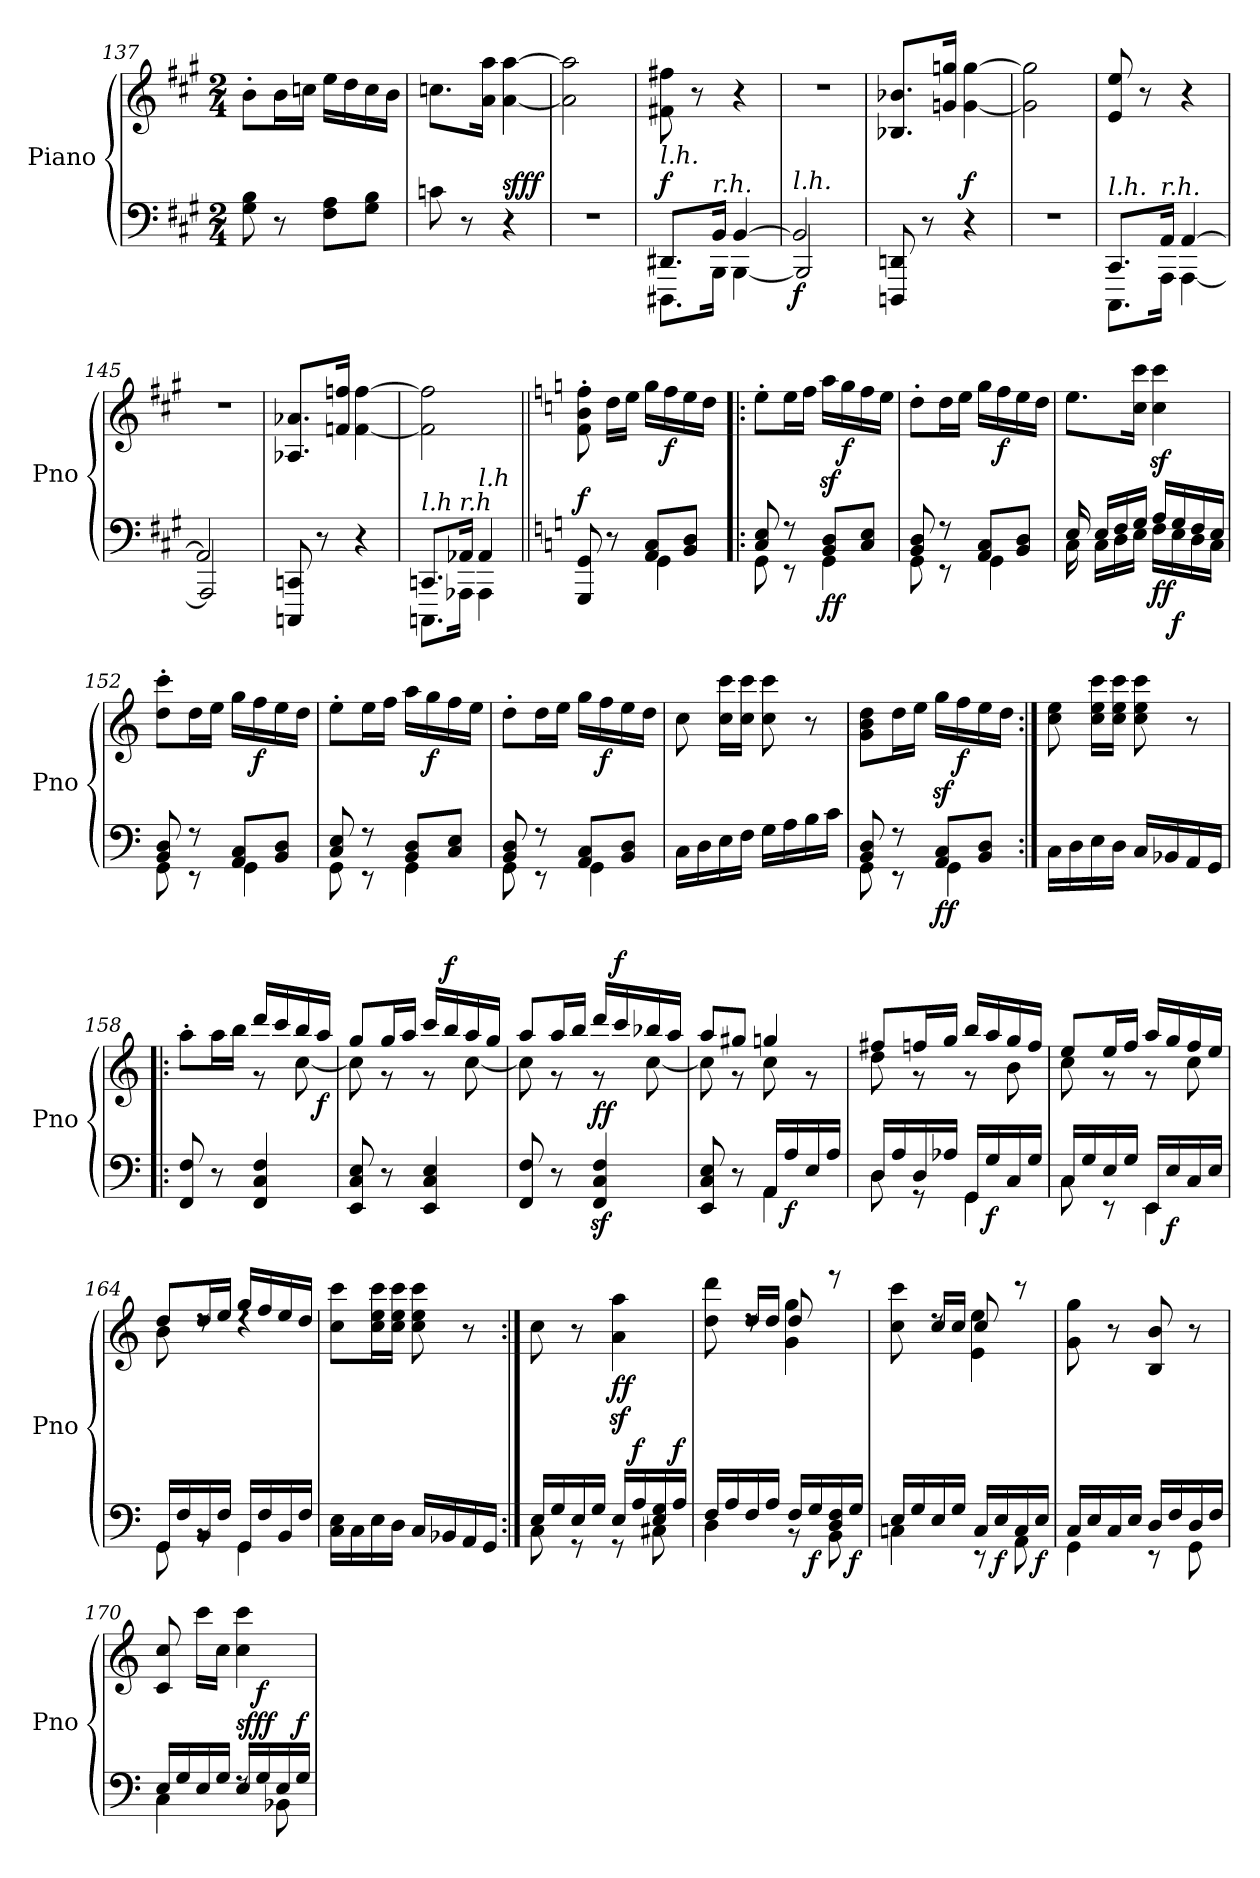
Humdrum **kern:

**kern	**kern	**dynam
*part1	*part1	*part1
*staff2	*staff1	*staff1/2
*I"Piano	*	*
*I'Pno	*	*
*clefF4	*clefG2	*
*k[f#c#g#]	*k[f#c#g#]	*
*M2/4	*M2/4	*
=137	=137	=137
8G#\ 8B\	8b'\L	.
8r	16b\L	.
.	16ccn\JJ	.
8F#\ 8A\L	16ee\LL	.
.	16dd\	.
8G#\ 8B\J	16cc\	.
.	16b\JJ	.
=138	=138	=138
8cn\	8.ccn\L	.
8r	.	.
.	16a\ 16aa\Jk	.
!	!	!LO:DY:a=2
!	!	!LO:DY:n=1:b
4r	[4a\ [4aa\	sf ff
=139	=139	=139
2r	2a\] 2aa\]	.
=140	=140	=140
*^	*	*
!LO:TX:a:i:t=l.h.	!	!	!
!	!	!	!LO:DY:a=2
8.DD#X/L	8.DDD#X\L	8f#X\ 8ff#X\	f
.	.	8r	.
!LO:TX:a:i:t=r.h.	!	!	!
16BB/Jk	16BBB\Jk	.	.
!	!	!	!LO:DY:b=2
!	!	!	!LO:DY:n=1:a=2
[4BB/	[4BBB\	4r	ff sf
=141	=141	=141	=141
!LO:TX:a:i:t=l.h.	!	!	!
!	!	!	!LO:DY:b=2
2BB/]	2BBB/]	2r	f
*v	*v	*	*
=142	=142	=142
8DDDn/ 8DDn/	8.B-X/ 8.b-X/L	.
8r	.	.
.	16gn/ 16ggn/Jk	.
!	!	!LO:DY:a=2
4r	[4g\ [4gg\	f
=143	=143	=143
2r	2g\] 2gg\]	.
=144	=144	=144
*^	*	*
!LO:TX:a:i:t=l.h.	!	!	!
8.CC#/L	8.CCC#\L	8e/ 8ee/	.
.	.	8r	.
!LO:TX:a:i:t=r.h.	!	!	!
16AA/Jk	16AAA\Jk	.	.
!	!	!	!LO:DY:a=2
!	!	!	!LO:DY:n=1:a=2
[4AA/	[4AAA\	4r	ff sf
=145	=145	=145	=145
2AA/]	2AAA/]	2r	.
*v	*v	*	*
!!LO:PB:g=z
=146	=146	=146
8CCCn/ 8CCn/	8.A-X/ 8.a-X/L	.
8r	.	.
.	16fn/ 16ffn/Jk	.
4r	[4f\ [4ff\	.
=147	=147	=147
*^	*	*
!LO:TX:a:i:t=l.h	!	!	!
8.CCn/L	8.CCCn\L	2f\] 2ff\]	.
!LO:TX:a:i:t=r.h	!	!	!
16AA-X/Jk	16AAA-X\Jk	.	.
!LO:TX:a:i:t=l.h	!	!	!
!	!	!	!LO:DY:b=2
!	!	!	!LO:DY:n=1:a=2
4AA-/	4AAA-\	.	ff sf
=148||	=148||	=148||	=148||
*k[]	*	*k[]	*
!	!	!	!LO:DY:a=2
8GGG/ 8GG/	4ryy	8f\' 8b\' 8ff\'	f
8r	.	16dd\LL	.
.	.	16ee\JJ	.
!	!	!	!LO:DY:b=2
!	!	!	!LO:DY:n=1:a=2
8AA/ 8C/L	4GG\	16gg\LL	ff sf
!	!	!	!LO:DY:n=2:b
.	.	16ff\	f
8BB/ 8D/J	.	16ee\	.
.	.	16dd\JJ	.
=149!|:	=149!|:	=149!|:	=149!|:
8C/ 8E/	8GG\	8ee'\L	.
8r	8r	16ee\L	.
.	.	16ff\JJ	.
!	!	!	!LO:DY:b=2
8BB/ 8D/L	4GG\	16aaz<\LL	ff
!	!	!	!LO:DY:b
.	.	16gg\	f
8C/ 8E/J	.	16ff\	.
.	.	16ee\JJ	.
=150	=150	=150	=150
8BB/ 8D/	8GG\	8dd'\L	.
8r	8r	16dd\L	.
.	.	16ee\JJ	.
!	!	!	!LO:DY:b=2
!	!	!	!LO:DY:n=1:a=2
8AA/ 8C/L	4GG\	16gg\LL	ff sf
!	!	!	!LO:DY:n=2:b
.	.	16ff\	f
8BB/ 8D/J	.	16ee\	.
.	.	16dd\JJ	.
=151	=151	=151	=151
16E/	16C\	8.ee\L	.
16E/LL	16C\LL	.	.
16F/	16D\	.	.
16G/JJ	16E\JJ	16cc\ 16ccc\Jk	.
!	!	!	!LO:DY:b=2
16A/LL	16F\LL	4cc\z< 4ccc\z<	ff
!	!	!	!LO:DY:b=2
16G/	16E\	.	f
16F/	16D\	.	.
16E/JJ	16C\JJ	.	.
!!LO:LB:g=z
=152	=152	=152	=152
8BB/ 8D/	8GG\	8dd\' 8ccc\'L	.
8r	8r	16dd\L	.
.	.	16ee\JJ	.
!	!	!	!LO:DY:b=2
!	!	!	!LO:DY:n=1:a=2
8AA/ 8C/L	4GG\	16gg\LL	ff sf
!	!	!	!LO:DY:n=2:b
.	.	16ff\	f
8BB/ 8D/J	.	16ee\	.
.	.	16dd\JJ	.
=153	=153	=153	=153
8C/ 8E/	8GG\	8ee'\L	.
8r	8r	16ee\L	.
.	.	16ff\JJ	.
!	!	!	!LO:DY:b=2
!	!	!	!LO:DY:n=1:a=2
8BB/ 8D/L	4GG\	16aa\LL	ff sf
!	!	!	!LO:DY:n=2:b
.	.	16gg\	f
8C/ 8E/J	.	16ff\	.
.	.	16ee\JJ	.
=154	=154	=154	=154
8BB/ 8D/	8GG\	8dd'\L	.
8r	8r	16dd\L	.
.	.	16ee\JJ	.
!	!	!	!LO:DY:b=2
!	!	!	!LO:DY:n=1:a=2
8AA/ 8C/L	4GG\	16gg\LL	ff sf
!	!	!	!LO:DY:n=2:b
.	.	16ff\	f
8BB/ 8D/J	.	16ee\	.
.	.	16dd\JJ	.
*v	*v	*	*
=155	=155	=155
16C\LL	8cc\	.
16D\	.	.
16E\	16cc\ 16ccc\LL	.
16F\JJ	16cc\ 16ccc\JJ	.
16G\LL	8cc\ 8ccc\	.
16A\	.	.
16B\	8r	.
16c\JJ	.	.
=156	=156	=156
*^	*	*
8BB/ 8D/	8GG\	8g\ 8b\ 8dd\L	.
8r	8r	16dd\L	.
.	.	16ee\JJ	.
!	!	!	!LO:DY:b=2
8AA/ 8C/L	4GG\	16ggz<\LL	ff
!	!	!	!LO:DY:b
.	.	16ff\	f
8BB/ 8D/J	.	16ee\	.
.	.	16dd\JJ	.
*v	*v	*	*
=157:|!	=157:|!	=157:|!
16C\LL	8cc\ 8ee\	.
16D\	.	.
16E\	16cc\ 16ee\ 16ccc\LL	.
16D\JJ	16cc\ 16ee\ 16ccc\JJ	.
16C/LL	8cc\ 8ee\ 8ccc\	.
16BB-X/	.	.
16AA/	8r	.
16GG/JJ	.	.
!!LO:LB:g=z
=158!|:	=158!|:	=158!|:
*	*^	*
8FF/ 8F/	8aa'\L	4ryy	.
8r	16aa\L	.	.
.	16bb\JJ	.	.
4FF/ 4C/ 4F/	16ddd/LL	8r	.
.	16ccc/	.	.
!	!	!	!LO:DY:b
!	!	!	!LO:DY:n=1:b
.	16bb/	[8cc\	ff sf
!	!	!	!LO:DY:n=2:b
.	16aa/JJ	.	f
=159	=159	=159	=159
8EE/ 8C/ 8E/	8gg/L	8cc\]	.
8r	16gg/L	8r	.
.	16aa/JJ	.	.
!	!	!	!LO:DY:a=2
!	!	!	!LO:DY:n=1:b
4EE/ 4C/ 4E/	16ccc/LL	8r	ff sf
!	!	!	!LO:DY:n=2:a
.	16bb/	.	f
.	16aa/	[8cc\	.
.	16gg/JJ	.	.
=160	=160	=160	=160
8FF/ 8F/	8aa/L	8cc\]	.
8r	16aa/L	8r	.
.	16bb/JJ	.	.
!	!	!	!LO:DY:a=2
4FF/z> 4C/z> 4F/z>	16ddd/LL	8r	ff
!	!	!	!LO:DY:a
.	16ccc/	.	f
.	16bb-X/	[8cc\	.
.	16aa/JJ	.	.
=161	=161	=161	=161
*^	*	*	*
8EE/ 8C/ 8E/	4ryy	8aa/L	8cc\]	.
8r	.	8gg#X/J	8r	.
!	!	!	!	!LO:DY:b=2
!	!	!	!	!LO:DY:n=1:a=2
16AA/LL	4AA\	4ggn/	8cc\	ff sf
!	!	!	!	!LO:DY:n=2:b=2
16A/	.	.	.	f
16E/	.	.	8r	.
16A/JJ	.	.	.	.
=162	=162	=162	=162	=162
16D/LL	8D\	8ff#X/L	8dd\	.
16A/	.	.	.	.
16D/	8r	16ffn/L	8r	.
16A-X/JJ	.	16gg/JJ	.	.
!	!	!	!	!LO:DY:b=2
!	!	!	!	!LO:DY:n=1:a=2
16GG/LL	4GG\	16bb/LL	8r	ff sf
!	!	!	!	!LO:DY:n=2:b=2
16G/	.	16aa/	.	f
16C/	.	16gg/	8b\	.
16G/JJ	.	16ff/JJ	.	.
=163	=163	=163	=163	=163
16C/LL	8C\	8ee/L	8cc\	.
16G/	.	.	.	.
16E/	8r	16ee/L	8r	.
16G/JJ	.	16ff/JJ	.	.
!	!	!	!	!LO:DY:b=2
!	!	!	!	!LO:DY:n=1:a=2
16EE/LL	4EE\	16aa/LL	8r	ff sf
!	!	!	!	!LO:DY:n=2:b=2
16E/	.	16gg/	.	f
16C/	.	16ff/	8cc\	.
16E/JJ	.	16ee/JJ	.	.
!!LO:LB:g=z	!!
=164	=164	=164	=164	=164
16GG/LL	8GG\	8dd/L	8b\	.
16F/	.	.	.	.
16BB/	8rBB	16dd/L	8rdd	.
16F/JJ	.	16ee/JJ	.	.
16GG/LL	4GG\	16gg/LL	4rdd	.
16F/	.	16ff/	.	.
16BB/	.	16ee/	.	.
16F/JJ	.	16dd/JJ	.	.
*v	*v	*	*	*
*	*v	*v	*
=165	=165	=165
16C\ 16E\LL	8cc\ 8ccc\L	.
16C\	.	.
16E\	16cc\ 16ee\ 16ccc\L	.
16D\JJ	16cc\ 16ee\ 16ccc\JJ	.
16C/LL	8cc\ 8ee\ 8ccc\	.
16BB-X/	.	.
16AA/	8r	.
16GG/JJ	.	.
=166:|!	=166:|!	=166:|!
*^	*	*
16E/LL	8C\	8cc\	.
16G/	.	.	.
16E/	8r	8r	.
16G/JJ	.	.	.
!	!	!	!LO:DY:b
16E/LL	8r	4a\z> 4aa\z>	ff
!	!	!	!LO:DY:a=2
16A/	.	.	f
!	!	!	!LO:DY:a=2
!	!	!	!LO:DY:n=1:b=2
16E/ 16G/	8C#X\	.	ff sf
!	!	!	!LO:DY:n=2:a=2
16A/JJ	.	.	f
=167	=167	=167	=167
*	*	*^	*
16F/LL	4D\	8dd\ 8ddd\	8ryy	.
16A/	.	.	.	.
16F/	.	16dd/LL	8rdd	.
16A/JJ	.	16dd/JJ	.	.
!	!	!	!	!LO:DY:b
!	!	!	!	!LO:DY:n=1:a
16F/LL	8r	8dd/	4g\ 4gg\	ff sf
!	!	!	!	!LO:DY:n=2:b=2
16G/	.	.	.	f
!	!	!	!	!LO:DY:n=3:a=2
!	!	!	!	!LO:DY:n=4:b=2
16D/ 16F/	8BB\	8r	.	ff sf
!	!	!	!	!LO:DY:n=5:b=2
16G/JJ	.	.	.	f
=168	=168	=168	=168	=168
16E/LL	4Cn\	8cc\ 8ccc\	8ryy	.
16G/	.	.	.	.
16E/	.	16cc/LL	8rdd	.
16G/JJ	.	16cc/JJ	.	.
!	!	!	!	!LO:DY:b
!	!	!	!	!LO:DY:n=1:a
16C/LL	8r	8cc/	4e\ 4ee\	ff sf
!	!	!	!	!LO:DY:n=2:b=2
16E/	.	.	.	f
!	!	!	!	!LO:DY:n=3:a=2
!	!	!	!	!LO:DY:n=4:b=2
16C/	8AA\	8r	.	ff sf
!	!	!	!	!LO:DY:n=5:b=2
16E/JJ	.	.	.	f
*	*	*v	*v	*
=169	=169	=169	=169
16C/LL	4GG\	8g\ 8gg\	.
16E/	.	.	.
16C/	.	8r	.
16E/JJ	.	.	.
16D/LL	8r	8B/ 8b/	.
16F/	.	.	.
16D/	8GG\	8r	.
16F/JJ	.	.	.
!!LO:LB:g=z
=170	=170	=170	=170
16E/LL	4C\	8c/ 8cc/	.
16G/	.	.	.
16E/	.	16ccc\LL	.
16G/JJ	.	16cc\JJ	.
!	!	!	!LO:DY:a=2
!	!	!	!LO:DY:n=1:a
16E/LL	8rF	4cc\ 4ccc\	sf ff
!	!	!	!LO:DY:n=2:a=2
16G/	.	.	f
!	!	!	!LO:DY:n=3:a=2
!	!	!	!LO:DY:n=4:b=2
16E/	8BB-X\	.	ff sf
!	!	!	!LO:DY:n=5:a=2
16G/JJ	.	.	f
*v	*v	*	*
=	=	=
*-	*-	*-
